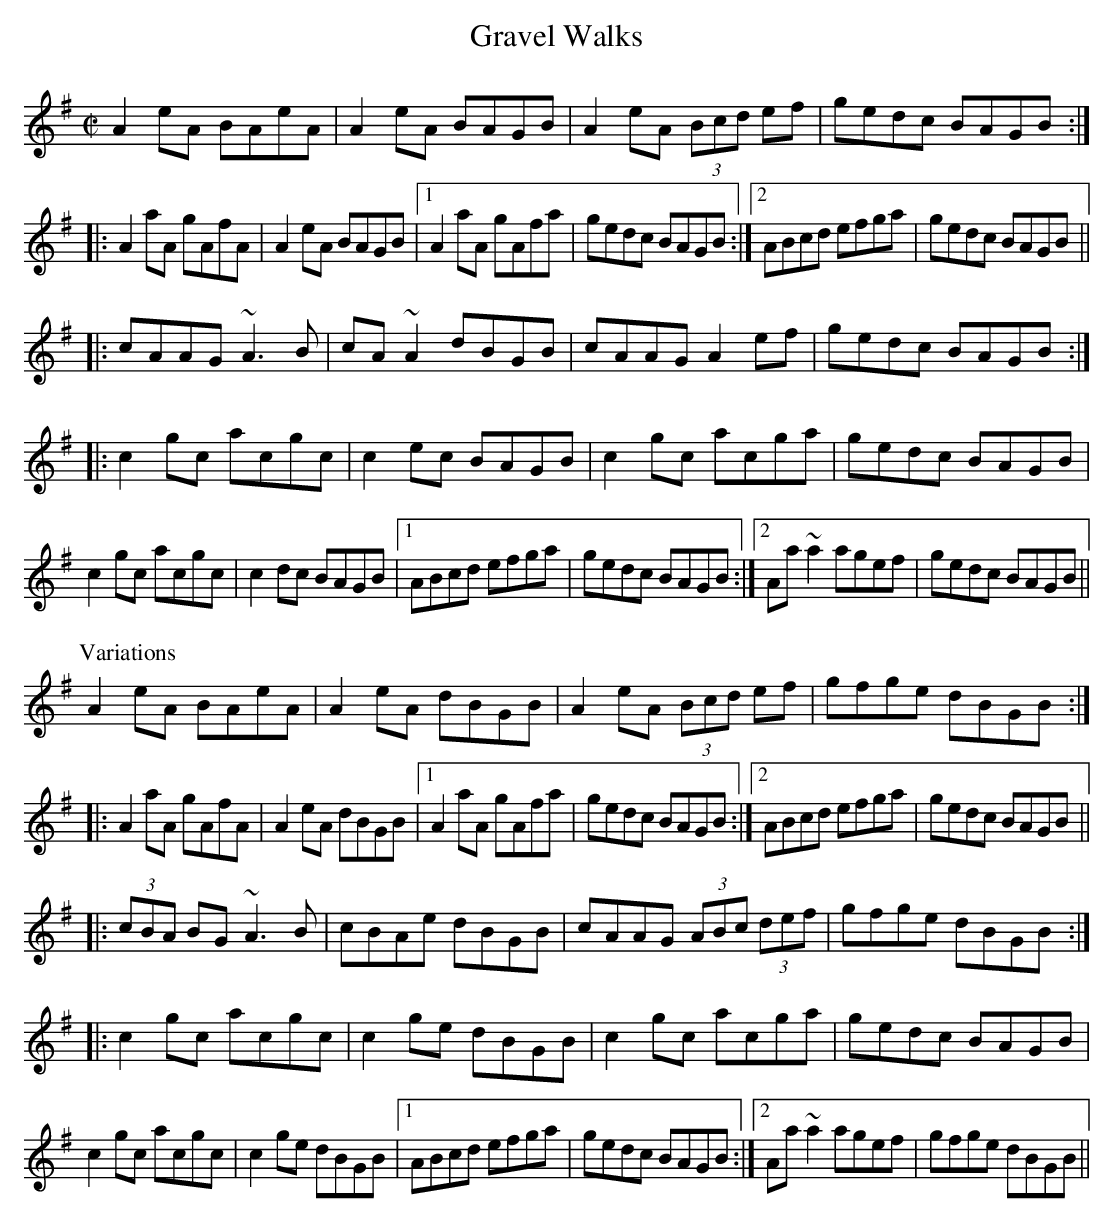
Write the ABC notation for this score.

X:1
T:Gravel Walks
M:C|
K:Ador
A2eA BAeA|A2eA BAGB|A2eA (3Bcd ef|gedc BAGB:|
|:A2aA gAfA|A2eA BAGB|1 A2aA gAfa|gedc BAGB:|2 ABcd efga|gedc BAGB||
|:cAAG ~A3B|cA~A2 dBGB|cAAG A2ef|gedc BAGB:|
|:c2gc acgc|c2ec BAGB|c2gc acga|gedc BAGB|
c2gc acgc|c2dc BAGB|1 ABcd efga|gedc BAGB:|2 Aa~a2 agef|gedc BAGB||
P:Variations
A2eA BAeA|A2eA dBGB|A2eA (3Bcd ef|gfge dBGB:|
|:A2aA gAfA|A2eA dBGB|1 A2aA gAfa|gedc BAGB:|2 ABcd efga|gedc BAGB||
|:(3cBA BG ~A3B|cBAe dBGB|cAAG (3ABc (3def|gfge dBGB:|
|:c2gc acgc|c2ge dBGB|c2gc acga|gedc BAGB|
c2gc acgc|c2ge dBGB|1 ABcd efga|gedc BAGB:|2 Aa~a2 agef|gfge dBGB||
